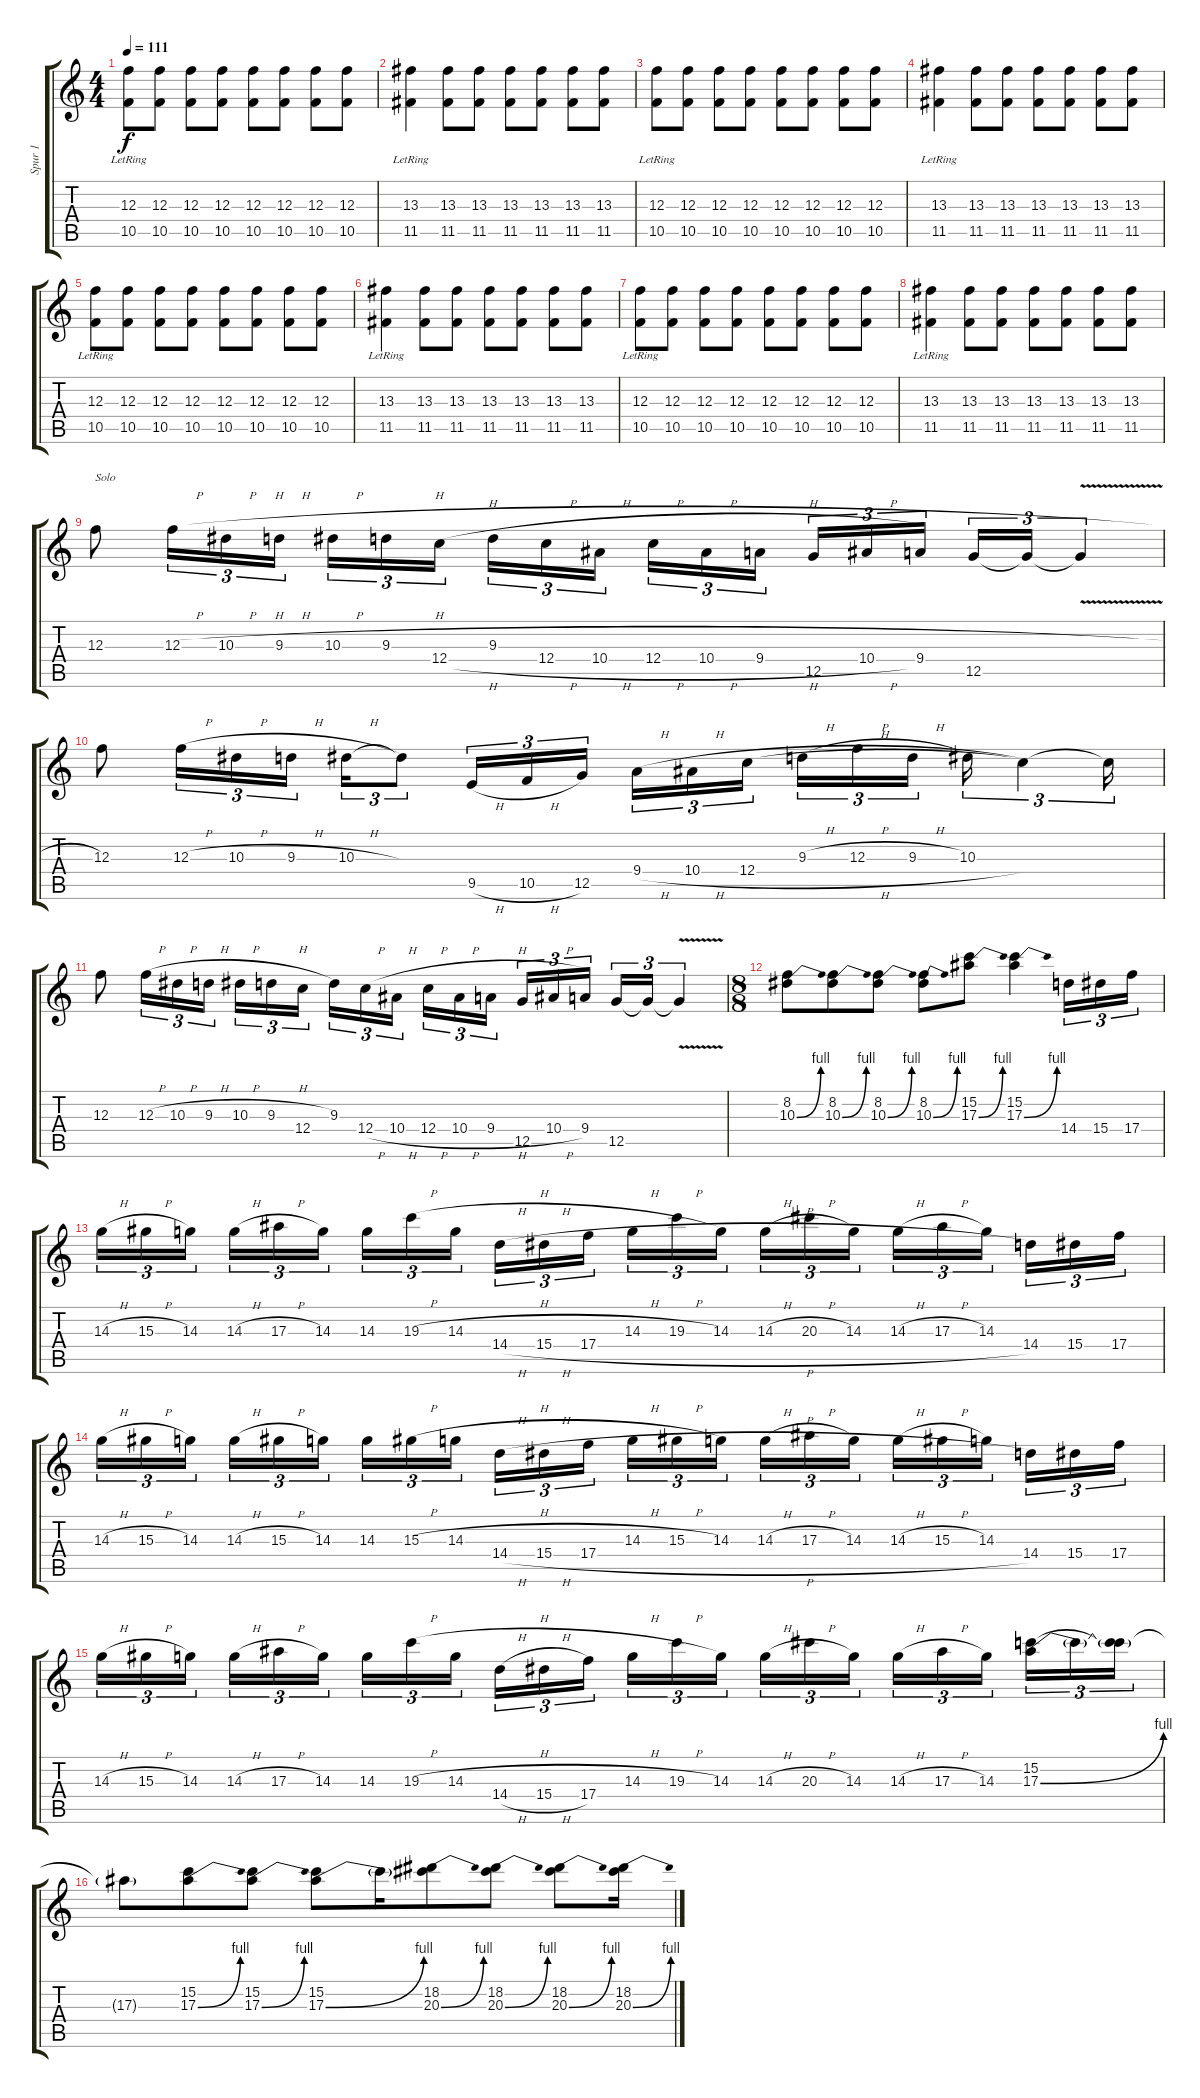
\track ("Spur 1" "Spur 1") {instrument overdrivenguitar}
\staff {score tabs}
\tuning (D4 A3 F3 C3 G2 C2) {hide}
\ts (4 4)
\tempo 111
\clef g2
\ks c
(12.3{lr} 10.5).8{dy f volume 11} (12.3 10.5).8 (12.3 10.5).8 (12.3 10.5).8 (12.3 10.5).8 (12.3 10.5).8 (12.3 10.5).8 (12.3 10.5).8 |
(13.3{lr} 11.5).4 (13.3 11.5).8 (13.3 11.5).8 (13.3 11.5).8 (13.3 11.5).8 (13.3 11.5).8 (13.3 11.5).8 |
(12.3{lr} 10.5).8{volume 11} (12.3 10.5).8 (12.3 10.5).8 (12.3 10.5).8 (12.3 10.5).8 (12.3 10.5).8 (12.3 10.5).8 (12.3 10.5).8 |
(13.3{lr} 11.5).4 (13.3 11.5).8 (13.3 11.5).8 (13.3 11.5).8 (13.3 11.5).8 (13.3 11.5).8 (13.3 11.5).8 |
(12.3{lr} 10.5).8{volume 11} (12.3 10.5).8 (12.3 10.5).8 (12.3 10.5).8 (12.3 10.5).8 (12.3 10.5).8 (12.3 10.5).8 (12.3 10.5).8 |
(13.3{lr} 11.5).4 (13.3 11.5).8 (13.3 11.5).8 (13.3 11.5).8 (13.3 11.5).8 (13.3 11.5).8 (13.3 11.5).8 |
(12.3{lr} 10.5).8{volume 11} (12.3 10.5).8 (12.3 10.5).8 (12.3 10.5).8 (12.3 10.5).8 (12.3 10.5).8 (12.3 10.5).8 (12.3 10.5).8 |
(13.3{lr} 11.5).4 (13.3 11.5).8 (13.3 11.5).8 (13.3 11.5).8 (13.3 11.5).8 (13.3 11.5).8 (13.3 11.5).8 |
12.3.8{txt "Solo"} 12.3{h}.16{tu (3 2)} 10.3{h}.16{tu (3 2)} 9.3{h}.16{tu (3 2)} 10.3{h}.16{tu (3 2)} 9.3{h}.16{tu (3 2)} 12.4{h}.16{tu (3 2)} 9.3{h}.16{tu (3 2)} 12.4{h}.16{tu (3 2)} 10.4{h}.16{tu (3 2)} 12.4{h}.16{tu (3 2)} 10.4{h}.16{tu (3 2)} 9.4{h}.16{tu (3 2)} 12.5.16{tu (3 2)} 10.4{h}.16{tu (3 2)} 9.4.16{tu (3 2)} 12.5.16{tu (3 2)} 12.5{t}.16{tu (3 2)} 12.5{v t}.4{tu (3 2)} |
12.3.8 12.3{h}.16{tu (3 2)} 10.3{h}.16{tu (3 2)} 9.3{h}.16{tu (3 2)} 10.3{h}.16{tu (3 2)} 10.3{t}.8{tu (3 2)} 9.5{h}.16{tu (3 2)} 10.5{h}.16{tu (3 2)} 12.5.16{tu (3 2)} 9.4{h}.16{tu (3 2)} 10.4{h}.16{tu (3 2)} 12.4{h}.16{tu (3 2)} 9.3{h}.16{tu (3 2)} 12.3{h}.16{tu (3 2)} 9.3{h}.16{tu (3 2)} 10.3.16{tu (3 2)} 12.4{t}.4{tu (3 2)} 12.4{t}.16{tu (3 2)} |
12.3.8 12.3{h}.16{tu (3 2)} 10.3{h}.16{tu (3 2)} 9.3{h}.16{tu (3 2)} 10.3{h}.16{tu (3 2)} 9.3{h}.16{tu (3 2)} 12.4.16{tu (3 2)} 9.3.16{tu (3 2)} 12.4{h}.16{tu (3 2)} 10.4{h}.16{tu (3 2)} 12.4{h}.16{tu (3 2)} 10.4{h}.16{tu (3 2)} 9.4{h}.16{tu (3 2)} 12.5.16{tu (3 2)} 10.4{h}.16{tu (3 2)} 9.4.16{tu (3 2)} 12.5.16{tu (3 2)} 12.5{t}.16{tu (3 2)} 12.5{v t}.4{tu (3 2)} |
\ts (8 8)
(8.2 10.3{be (bend 0 0 60 4)}).8 (8.2 10.3{be (bend 0 0 60 4)}).8 (8.2 10.3{be (bend 0 0 60 4)}).8 (8.2 10.3{be (bend 0 0 60 4)}).8 (15.2 17.3{be (bend 0 0 60 4)}).8 (15.2 17.3{be (bend 0 0 60 4)}).4 14.4.16{tu (3 2)} 15.4.16{tu (3 2)} 17.4.16{tu (3 2)} |
14.3{h}.16{tu (3 2)} 15.3{h}.16{tu (3 2)} 14.3.16{tu (3 2)} 14.3{h}.16{tu (3 2)} 17.3{h}.16{tu (3 2)} 14.3.16{tu (3 2)} 14.3.16{tu (3 2)} 19.3{h}.16{tu (3 2)} 14.3{h}.16{tu (3 2)} 14.4{h}.16{tu (3 2)} 15.4{h}.16{tu (3 2)} 17.4{h}.16{tu (3 2)} 14.3{h}.16{tu (3 2)} 19.3{h}.16{tu (3 2)} 14.3.16{tu (3 2)} 14.3{h}.16{tu (3 2)} 20.3{h}.16{tu (3 2)} 14.3.16{tu (3 2)} 14.3{h}.16{tu (3 2)} 17.3{h}.16{tu (3 2)} 14.3.16{tu (3 2)} 14.4.16{tu (3 2)} 15.4.16{tu (3 2)} 17.4.16{tu (3 2)} |
14.3{h}.16{tu (3 2)} 15.3{h}.16{tu (3 2)} 14.3.16{tu (3 2)} 14.3{h}.16{tu (3 2)} 15.3{h}.16{tu (3 2)} 14.3.16{tu (3 2)} 14.3.16{tu (3 2)} 15.3{h}.16{tu (3 2)} 14.3{h}.16{tu (3 2)} 14.4{h}.16{tu (3 2)} 15.4{h}.16{tu (3 2)} 17.4{h}.16{tu (3 2)} 14.3{h}.16{tu (3 2)} 15.3{h}.16{tu (3 2)} 14.3.16{tu (3 2)} 14.3{h}.16{tu (3 2)} 17.3{h}.16{tu (3 2)} 14.3.16{tu (3 2)} 14.3{h}.16{tu (3 2)} 15.3{h}.16{tu (3 2)} 14.3.16{tu (3 2)} 14.4.16{tu (3 2)} 15.4.16{tu (3 2)} 17.4.16{tu (3 2)} |
14.3{h}.16{tu (3 2)} 15.3{h}.16{tu (3 2)} 14.3.16{tu (3 2)} 14.3{h}.16{tu (3 2)} 17.3{h}.16{tu (3 2)} 14.3.16{tu (3 2)} 14.3.16{tu (3 2)} 19.3{h}.16{tu (3 2)} 14.3{h}.16{tu (3 2)} 14.4{h}.16{tu (3 2)} 15.4{h}.16{tu (3 2)} 17.4.16{tu (3 2)} 14.3{h}.16{tu (3 2)} 19.3{h}.16{tu (3 2)} 14.3.16{tu (3 2)} 14.3{h}.16{tu (3 2)} 20.3{h}.16{tu (3 2)} 14.3.16{tu (3 2)} 14.3{h}.16{tu (3 2)} 17.3{h}.16{tu (3 2)} 14.3.16{tu (3 2)} (15.2 17.3{be (bend 0 0 60 4)}).16{tu (3 2)} 17.3{t}.16{tu (3 2)} (15.2{t} 17.3{t}).16{tu (3 2)} |
17.3{t}.8 (15.2 17.3{be (bend 0 0 60 4)}).8 (15.2 17.3{be (bend 0 0 60 4)}).8 (15.2 17.3{be (bend 0 0 60 4)}).8 17.3{t}.16 (18.2 20.3{be (bend 0 0 60 4)}).8 (18.2 20.3{be (bend 0 0 60 4)}).8 (18.2 20.3{be (bend 0 0 60 4)}).8 (18.2 20.3{be (bend 0 0 60 4)}).16
